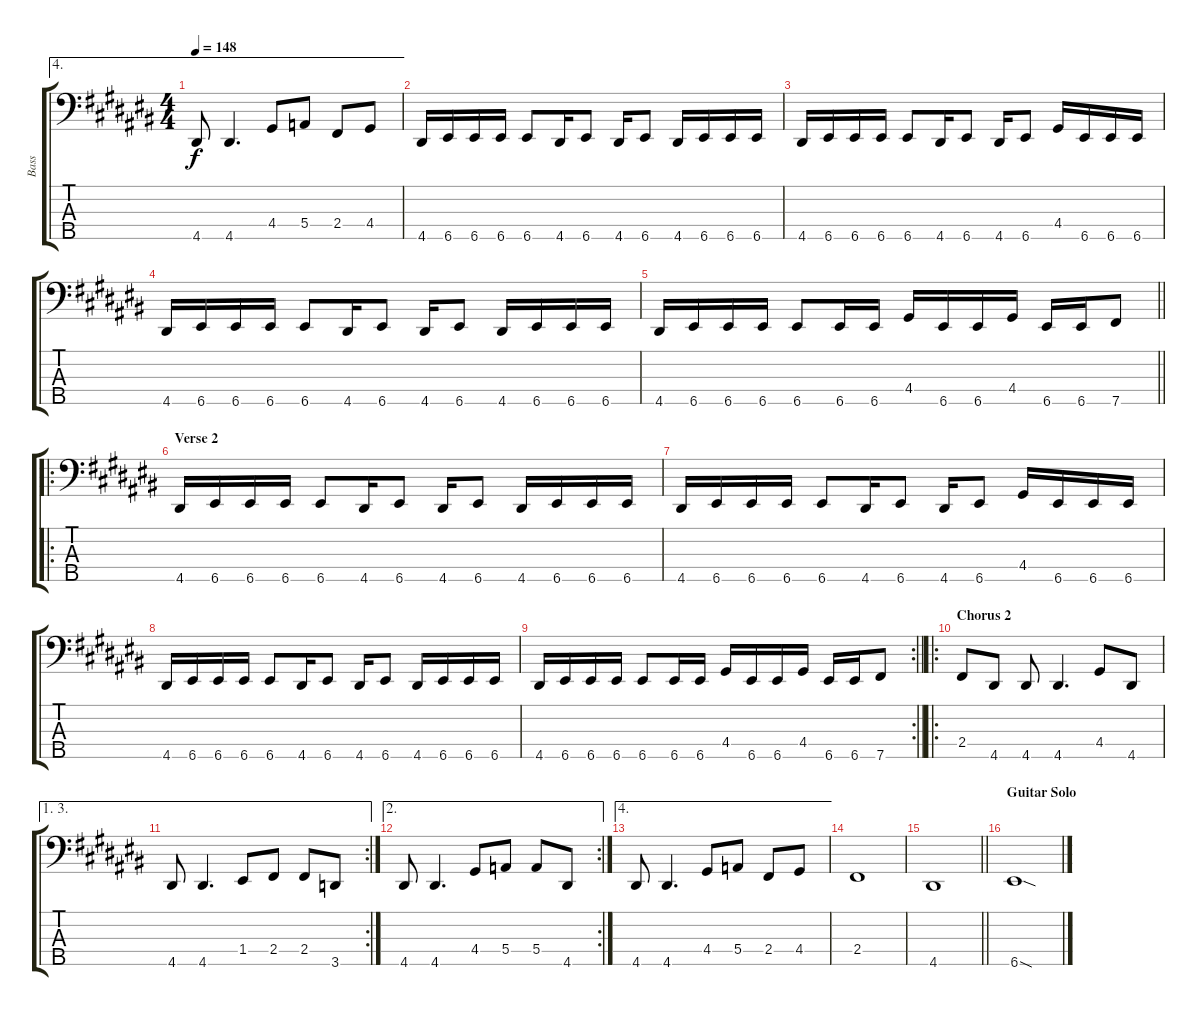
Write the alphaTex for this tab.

\track ("Bass" "Bass") {instrument electricbassfinger}
\staff {score tabs}
\tuning (G2 D2 A1 E1 B0) {hide}
\ae 4
\ts (4 4)
\tempo 148
\clef f4
\ks c#
4.5.8{dy f} 4.5.4{d} 4.4.8 5.4.8 2.4.8 4.4.8 |
4.5.16 6.5.16 6.5.16 6.5.16 6.5.8 4.5.16 6.5.8 4.5.16 6.5.8 4.5.16 6.5.16 6.5.16 6.5.16 |
4.5.16 6.5.16 6.5.16 6.5.16 6.5.8 4.5.16 6.5.8 4.5.16 6.5.8 4.4.16 6.5.16 6.5.16 6.5.16 |
4.5.16 6.5.16 6.5.16 6.5.16 6.5.8 4.5.16 6.5.8 4.5.16 6.5.8 4.5.16 6.5.16 6.5.16 6.5.16 |
\barLineRight lightlight
4.5.16 6.5.16 6.5.16 6.5.16 6.5.8 6.5.16 6.5.16 4.4.16 6.5.16 6.5.16 4.4.16 6.5.16 6.5.16 7.5.8 |
\ro
\section ("" "Verse 2")
4.5.16 6.5.16 6.5.16 6.5.16 6.5.8 4.5.16 6.5.8 4.5.16 6.5.8 4.5.16 6.5.16 6.5.16 6.5.16 |
4.5.16 6.5.16 6.5.16 6.5.16 6.5.8 4.5.16 6.5.8 4.5.16 6.5.8 4.4.16 6.5.16 6.5.16 6.5.16 |
4.5.16 6.5.16 6.5.16 6.5.16 6.5.8 4.5.16 6.5.8 4.5.16 6.5.8 4.5.16 6.5.16 6.5.16 6.5.16 |
\rc 2
\barLineRight lightlight
4.5.16 6.5.16 6.5.16 6.5.16 6.5.8 6.5.16 6.5.16 4.4.16 6.5.16 6.5.16 4.4.16 6.5.16 6.5.16 7.5.8 |
\ro
\section ("" "Chorus 2")
2.4.8 4.5.8 4.5.8 4.5.4{d} 4.4.8 4.5.8 |
\ae (1 3)
\rc 2
4.5.8 4.5.4{d} 1.4.8 2.4.8 2.4.8 3.5.8 |
\ae 2
\rc 2
4.5.8 4.5.4{d} 4.4.8 5.4.8 5.4.8 4.5.8 |
\ae 4
4.5.8 4.5.4{d} 4.4.8 5.4.8 2.4.8 4.4.8 |
2.4.1 |
\barLineRight lightlight
4.5.1 |
\section ("" "Guitar Solo")
6.5{sod}.1
